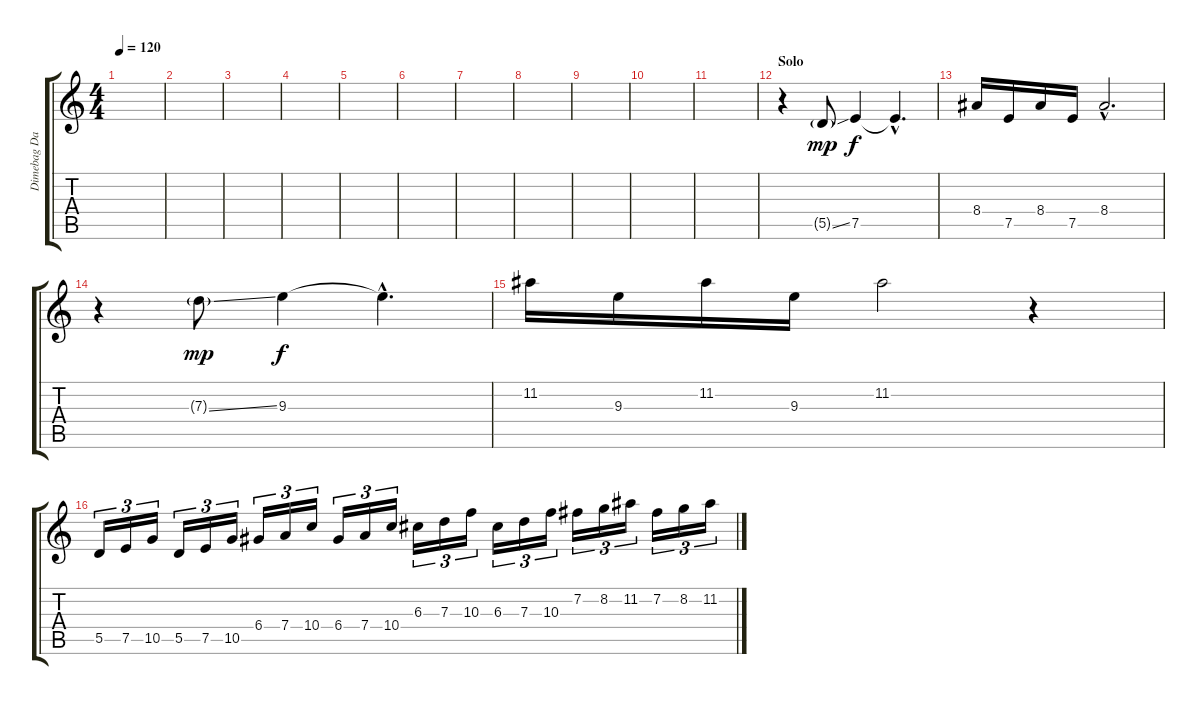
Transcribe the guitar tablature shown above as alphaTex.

\track ("Dimebag Darell" "Dimebag Da") {instrument distortionguitar}
\staff {score tabs}
\tuning (E4 B3 G3 D3 A2 E2) {hide}
\ts (4 4)
\tempo 120
\clef g2
\ks c
|
|
|
|
|
|
|
|
|
|
|
\section ("" "Solo")
r.4 5.5{ss g}.8{dy mp} 7.5.4{dy f} 7.5{hac t}.4{d} |
8.4.16 7.5.16 8.4.16 7.5.16 8.4{hac}.2{d} |
r.4 7.3{ss g}.8{dy mp} 9.3.4{dy f} 9.3{hac t}.4{d} |
11.2.16 9.3.16 11.2.16 9.3.16 11.2.2 r.4 |
5.5.16{tu (3 2)} 7.5.16{tu (3 2)} 10.5.16{tu (3 2)} 5.5.16{tu (3 2)} 7.5.16{tu (3 2)} 10.5.16{tu (3 2)} 6.4.16{tu (3 2)} 7.4.16{tu (3 2)} 10.4.16{tu (3 2)} 6.4.16{tu (3 2)} 7.4.16{tu (3 2)} 10.4.16{tu (3 2)} 6.3.16{tu (3 2)} 7.3.16{tu (3 2)} 10.3.16{tu (3 2)} 6.3.16{tu (3 2)} 7.3.16{tu (3 2)} 10.3.16{tu (3 2)} 7.2.16{tu (3 2)} 8.2.16{tu (3 2)} 11.2.16{tu (3 2)} 7.2.16{tu (3 2)} 8.2.16{tu (3 2)} 11.2.16{tu (3 2)}
